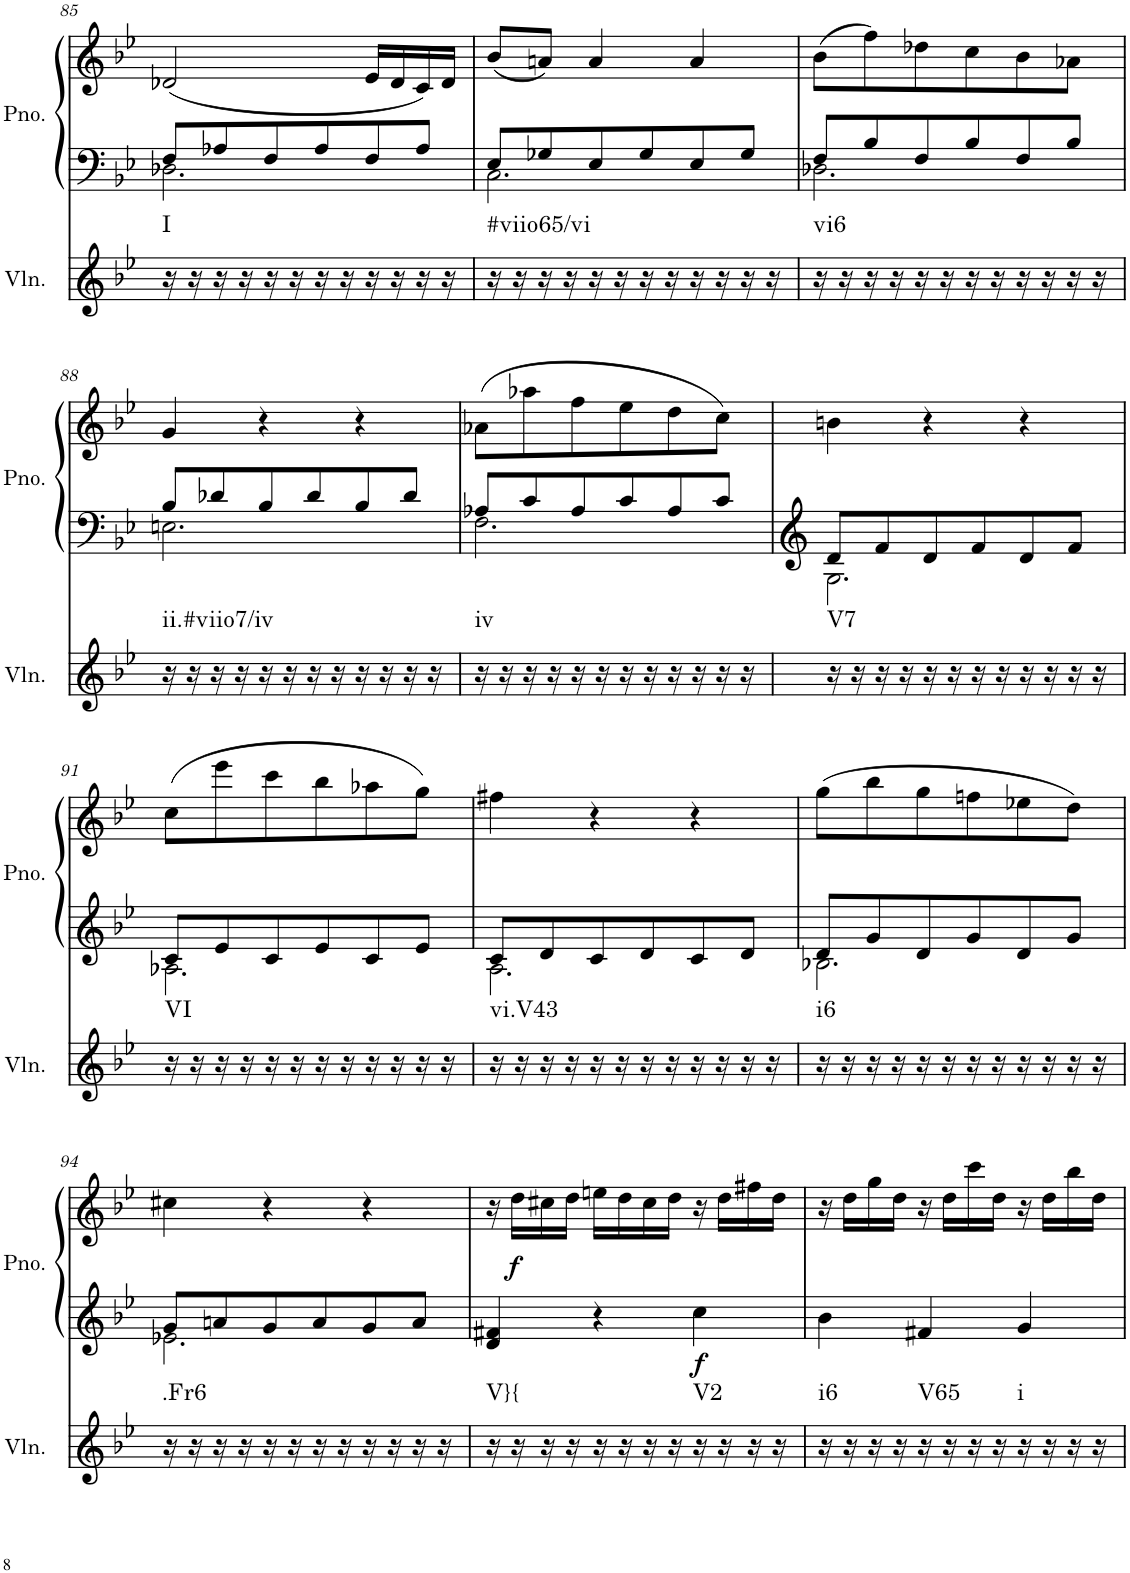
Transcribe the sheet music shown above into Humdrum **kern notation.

**kern	**harte	**kern	**kern	**dynam
*part2	*part2	*part1	*part1	*part1
*staff3	*	*staff2	*staff1	*staff1/2
*I"Violin	*	*I"Piano, Piano right	*	*
*I'Vln.	*	*I'Pno.	*	*
!!LO:PB:g=z
*clefG2	*	*clefF4	*clefG2	*
*k[b-e-]	*	*k[b-e-]	*k[b-e-]	*
*M3/4	*	*M3/4	*M3/4	*
=85	=85	=85	=85	=85
*	*	*^	*	*
!	!LO:H:kt=I	!	!	!	!
16r	N	8F/L	2.D-X\	(2d-X/	.
16r	.	.	.	.	.
16r	.	8A-X/	.	.	.
16r	.	.	.	.	.
16r	.	8F/	.	.	.
16r	.	.	.	.	.
16r	.	8A-/	.	.	.
16r	.	.	.	.	.
16r	.	8F/	.	16e-/LL	.
16r	.	.	.	16d-/	.
16r	.	8A-/J	.	16c/)	.
16r	.	.	.	16d-/JJ	.
=86	=86	=86	=86	=86	=86
!	!LO:H:kt=#viio65/vi	!	!	!	!
16r	N	8E-/L	2.C\	(8b-/L	.
16r	.	.	.	.	.
16r	.	8G-X/	.	8an/J)	.
16r	.	.	.	.	.
16r	.	8E-/	.	4a/	.
16r	.	.	.	.	.
16r	.	8G-/	.	.	.
16r	.	.	.	.	.
16r	.	8E-/	.	4a/	.
16r	.	.	.	.	.
16r	.	8G-/J	.	.	.
16r	.	.	.	.	.
=87	=87	=87	=87	=87	=87
!	!LO:H:kt=vi6	!	!	!	!
16r	N	8F/L	2.D-X\	(8b-\L	.
16r	.	.	.	.	.
16r	.	8B-/	.	8ff\)	.
16r	.	.	.	.	.
16r	.	8F/	.	8dd-X\	.
16r	.	.	.	.	.
16r	.	8B-/	.	8cc\	.
16r	.	.	.	.	.
16r	.	8F/	.	8b-\	.
16r	.	.	.	.	.
16r	.	8B-/J	.	8a-X\J	.
16r	.	.	.	.	.
!!LO:LB:g=z
=88	=88	=88	=88	=88	=88
!	!LO:H:kt=ii.#viio7/iv	!	!	!	!
16r	N	8B-/L	2.En\	4g/	.
16r	.	.	.	.	.
16r	.	8d-X/	.	.	.
16r	.	.	.	.	.
16r	.	8B-/	.	4r	.
16r	.	.	.	.	.
16r	.	8d-/	.	.	.
16r	.	.	.	.	.
16r	.	8B-/	.	4r	.
16r	.	.	.	.	.
16r	.	8d-/J	.	.	.
16r	.	.	.	.	.
=89	=89	=89	=89	=89	=89
!	!LO:H:kt=iv	!	!	!	!
16r	N	8A-X/L	2.F\	(8a-X\L	.
16r	.	.	.	.	.
16r	.	8c/	.	8aa-X\	.
16r	.	.	.	.	.
16r	.	8A-/	.	8ff\	.
16r	.	.	.	.	.
16r	.	8c/	.	8ee-\	.
16r	.	.	.	.	.
16r	.	8A-/	.	8dd\	.
16r	.	.	.	.	.
16r	.	8c/J	.	8cc\J)	.
16r	.	.	.	.	.
=90	=90	=90	=90	=90	=90
!	!LO:H:kt=V7	!	!	!	!
16r	N	8d/L	2.G\	4bn\	.
16r	.	.	.	.	.
16r	.	8f/	.	.	.
16r	.	.	.	.	.
16r	.	8d/	.	4r	.
16r	.	.	.	.	.
16r	.	8f/	.	.	.
16r	.	.	.	.	.
16r	.	8d/	.	4r	.
16r	.	.	.	.	.
16r	.	8f/J	.	.	.
16r	.	.	.	.	.
!!LO:LB:g=z
=91	=91	=91	=91	=91	=91
!	!LO:H:kt=VI	!	!	!	!
16r	N	8c/L	2.A-X\	(8cc\L	.
16r	.	.	.	.	.
16r	.	8e-/	.	8eee-\	.
16r	.	.	.	.	.
16r	.	8c/	.	8ccc\	.
16r	.	.	.	.	.
16r	.	8e-/	.	8bb-\	.
16r	.	.	.	.	.
16r	.	8c/	.	8aa-X\	.
16r	.	.	.	.	.
16r	.	8e-/J	.	8gg\J)	.
16r	.	.	.	.	.
=92	=92	=92	=92	=92	=92
!	!LO:H:kt=vi.V43	!	!	!	!
16r	N	8c/L	2.A\	4ff#X\	.
16r	.	.	.	.	.
16r	.	8d/	.	.	.
16r	.	.	.	.	.
16r	.	8c/	.	4r	.
16r	.	.	.	.	.
16r	.	8d/	.	.	.
16r	.	.	.	.	.
16r	.	8c/	.	4r	.
16r	.	.	.	.	.
16r	.	8d/J	.	.	.
16r	.	.	.	.	.
=93	=93	=93	=93	=93	=93
!	!LO:H:kt=i6	!	!	!	!
16r	N	8d/L	2.B-X\	(8gg\L	.
16r	.	.	.	.	.
16r	.	8g/	.	8bb-\	.
16r	.	.	.	.	.
16r	.	8d/	.	8gg\	.
16r	.	.	.	.	.
16r	.	8g/	.	8ffn\	.
16r	.	.	.	.	.
16r	.	8d/	.	8ee-X\	.
16r	.	.	.	.	.
16r	.	8g/J	.	8dd\J)	.
16r	.	.	.	.	.
!!LO:LB:g=z
=94	=94	=94	=94	=94	=94
!	!LO:H:kt=.Fr6	!	!	!	!
16r	N	8g/L	2.e-X\	4cc#X\	.
16r	.	.	.	.	.
16r	.	8an/	.	.	.
16r	.	.	.	.	.
16r	.	8g/	.	4r	.
16r	.	.	.	.	.
16r	.	8a/	.	.	.
16r	.	.	.	.	.
16r	.	8g/	.	4r	.
16r	.	.	.	.	.
16r	.	8a/J	.	.	.
16r	.	.	.	.	.
*	*	*v	*v	*	*
=95	=95	=95	=95	=95
!	!LO:H:kt=V}{	!	!	!
16r	N	4d/ 4f#X/	16r	.
!	!	!	!	!LO:DY:b
16r	.	.	16dd\LL	f
16r	.	.	16cc#X\	.
16r	.	.	16dd\JJ	.
16r	.	4r	16een\LL	.
16r	.	.	16dd\	.
16r	.	.	16cc#\	.
16r	.	.	16dd\JJ	.
!	!LO:H:kt=V2	!	!	!LO:DY:b=2
16r	N	4cc\	16r	f
16r	.	.	16dd\LL	.
16r	.	.	16ff#X\	.
16r	.	.	16dd\JJ	.
=96	=96	=96	=96	=96
!	!LO:H:kt=i6	!	!	!
16r	N	4b-\	16r	.
16r	.	.	16dd\LL	.
16r	.	.	16gg\	.
16r	.	.	16dd\JJ	.
!	!LO:H:kt=V65	!	!	!
16r	N	4f#X/	16r	.
16r	.	.	16dd\LL	.
16r	.	.	16ccc\	.
16r	.	.	16dd\JJ	.
!	!LO:H:kt=i	!	!	!
16r	N	4g/	16r	.
16r	.	.	16dd\LL	.
16r	.	.	16bb-\	.
16r	.	.	16dd\JJ	.
=	=	=	=	=
*-	*-	*-	*-	*-
